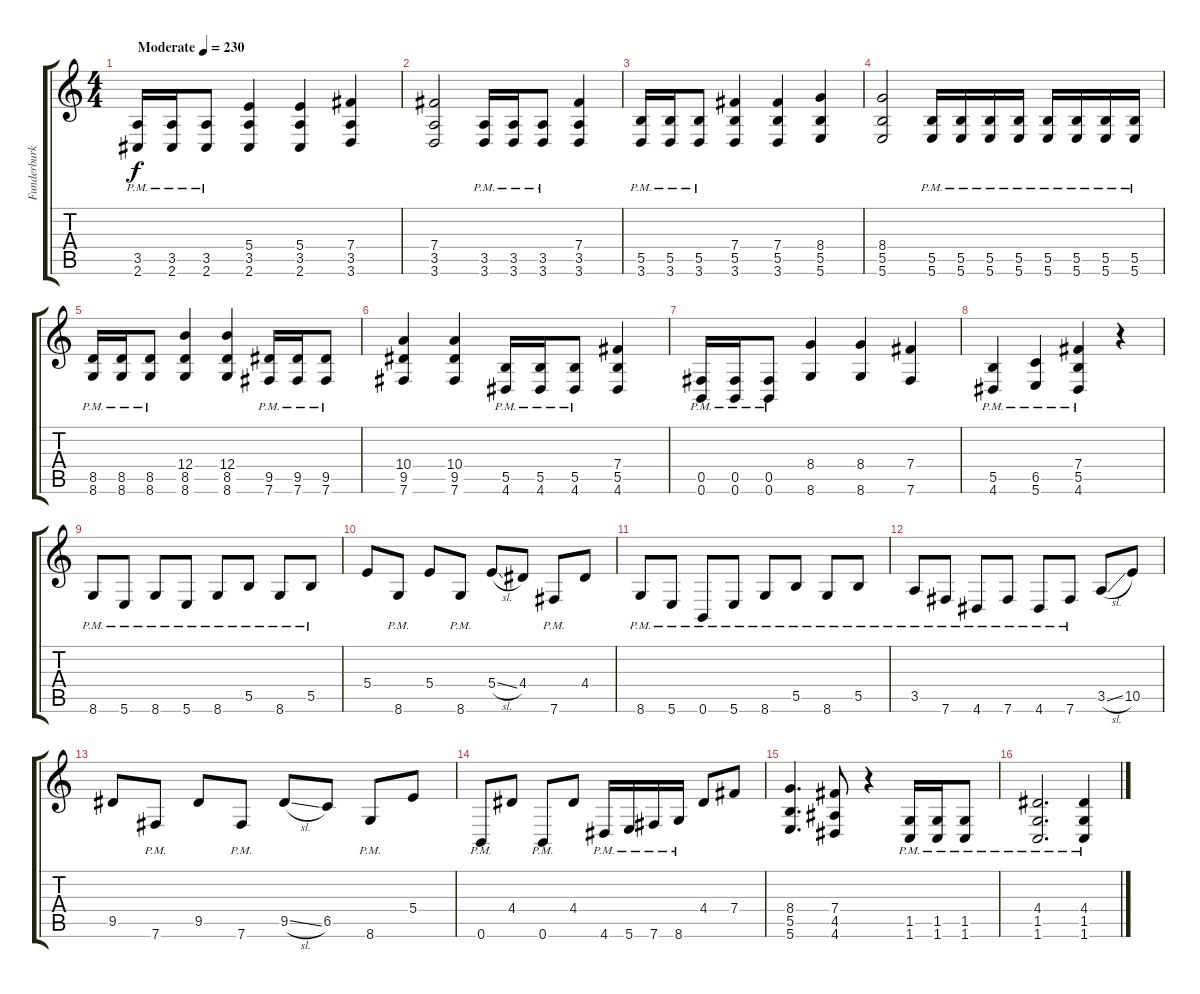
\track ("Funderburk Rhythm" "Funderburk") {instrument overdrivenguitar}
\staff {score tabs}
\tuning (Db4 Ab3 E3 B2 Gb2 B1) {hide}
\ts (4 4)
\tempo (230 "Moderate")
\clef g2
\ks c
(3.5{pm} 2.6{pm}).16{dy f instrument overdrivenguitar} (3.5{pm} 2.6{pm}).16 (3.5{pm} 2.6{pm}).8 (5.4 3.5 2.6).4 (5.4 3.5 2.6).4 (7.4 3.5 3.6).4 |
(7.4 3.5 3.6).2 (3.5{pm} 3.6{pm}).16 (3.5{pm} 3.6{pm}).16 (3.5{pm} 3.6{pm}).8 (7.4 3.5 3.6).4 |
(5.5{pm} 3.6{pm}).16 (5.5{pm} 3.6{pm}).16 (5.5{pm} 3.6{pm}).8 (7.4 5.5 3.6).4 (7.4 5.5 3.6).4 (8.4 5.5 5.6).4 |
(8.4 5.5 5.6).2 (5.5{pm} 5.6{pm}).16 (5.5{pm} 5.6{pm}).16 (5.5{pm} 5.6{pm}).16 (5.5{pm} 5.6{pm}).16 (5.5{pm} 5.6{pm}).16 (5.5{pm} 5.6{pm}).16 (5.5{pm} 5.6{pm}).16 (5.5{pm} 5.6{pm}).16 |
(8.5{pm} 8.6{pm}).16 (8.5{pm} 8.6{pm}).16 (8.5{pm} 8.6{pm}).8 (12.4 8.5 8.6).4 (12.4 8.5 8.6).4 (9.5{pm} 7.6{pm}).16 (9.5{pm} 7.6{pm}).16 (9.5{pm} 7.6{pm}).8 |
(10.4 9.5 7.6).4 (10.4 9.5 7.6).4 (5.5{pm} 4.6{pm}).16 (5.5{pm} 4.6{pm}).16 (5.5{pm} 4.6{pm}).8 (7.4 5.5 4.6).4 |
(0.5{pm} 0.6{pm}).16 (0.5{pm} 0.6{pm}).16 (0.5{pm} 0.6{pm}).8 (8.4 8.6).4 (8.4 8.6).4 (7.4 7.6).4 |
(5.5{pm} 4.6{pm}).4 (6.5{pm} 5.6{pm}).4 (7.4{pm} 5.5{pm} 4.6{pm}).4 r.4 |
8.6{pm}.8 5.6{pm}.8 8.6{pm}.8 5.6{pm}.8 8.6{pm}.8 5.5{pm}.8 8.6{pm}.8 5.5{pm}.8 |
5.4.8 8.6{pm}.8 5.4.8 8.6{pm}.8 5.4{sl}.8 4.4.8 7.6{pm}.8 4.4.8 |
8.6{pm}.8 5.6{pm}.8 0.6{pm}.8 5.6{pm}.8 8.6{pm}.8 5.5{pm}.8 8.6{pm}.8 5.5{pm}.8 |
3.5{pm}.8 7.6{pm}.8 4.6{pm}.8 7.6{pm}.8 4.6{pm}.8 7.6{pm}.8 3.5{sl}.8 10.5.8 |
9.5.8 7.6{pm}.8 9.5.8 7.6{pm}.8 9.5{sl}.8 6.5.8 8.6{pm}.8 5.4.8 |
0.6{pm}.8 4.4.8 0.6{pm}.8 4.4.8 4.6{pm}.16 5.6{pm}.16 7.6{pm}.16 8.6{pm}.16 4.4.8 7.4.8 |
(8.4 5.5 5.6).4{d} (7.4 4.5 4.6).8 r.4 (1.5{pm} 1.6{pm}).16 (1.5{pm} 1.6{pm}).16 (1.5{pm} 1.6{pm}).8 |
(4.4{pm} 1.5{pm} 1.6{pm}).2{d} (4.4{pm} 1.5{pm} 1.6{pm}).4
